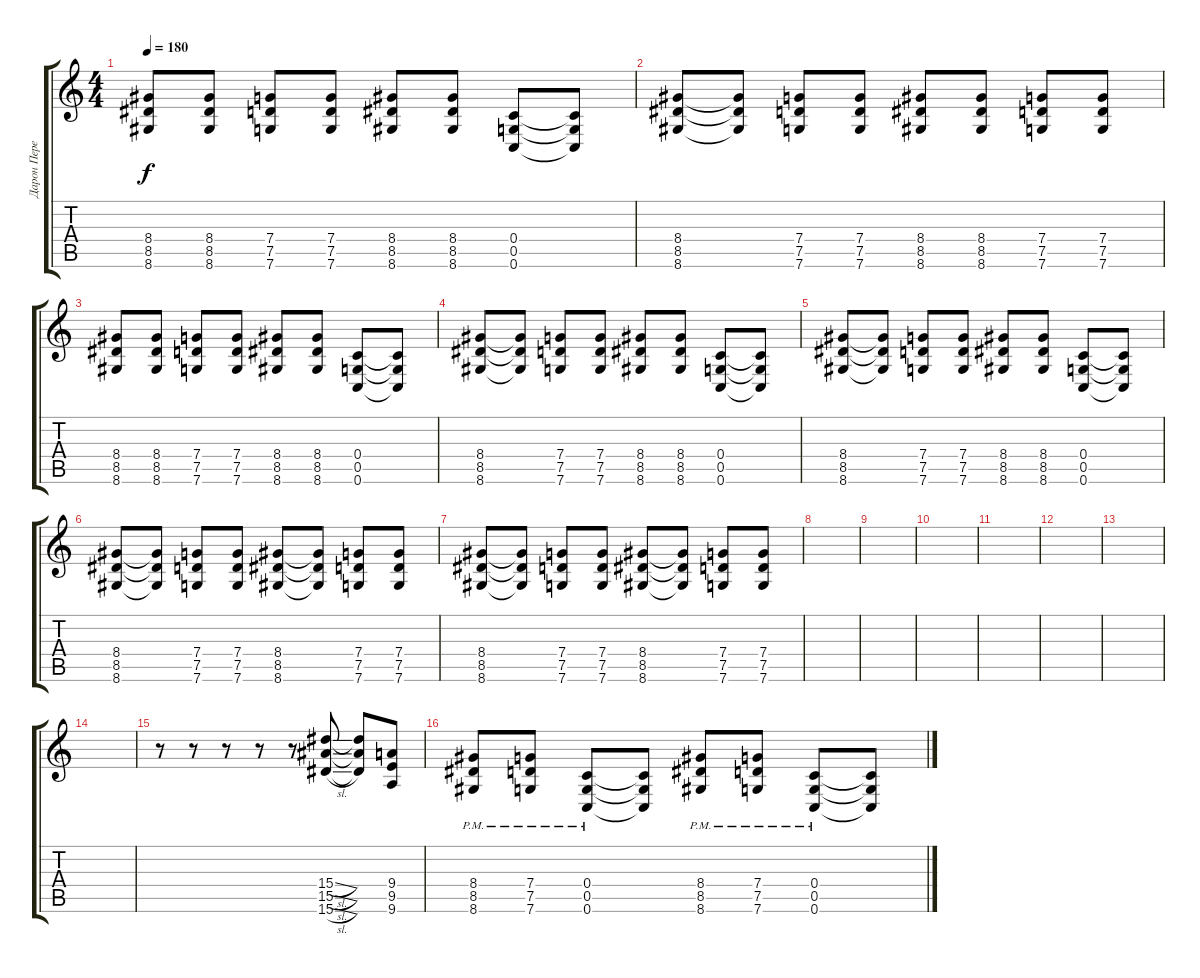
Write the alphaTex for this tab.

\track ("Дарон Перегруз" "Дарон Пере") {instrument distortionguitar}
\staff {score tabs}
\tuning (D4 A3 F3 C3 G2 C2) {hide}
\ts (4 4)
\tempo 180
\clef g2
\ks c
(8.4 8.5 8.6).8{dy f} (8.4 8.5 8.6).8 (7.4 7.5 7.6).8 (7.4 7.5 7.6).8 (8.4 8.5 8.6).8 (8.4 8.5 8.6).8 (0.4 0.5 0.6).8 (0.4{t} 0.5{t} 0.6{t}).8 |
(8.4 8.5 8.6).8 (8.4{t} 8.5{t} 8.6{t}).8 (7.4 7.5 7.6).8 (7.4 7.5 7.6).8 (8.4 8.5 8.6).8 (8.4 8.5 8.6).8 (7.4 7.5 7.6).8 (7.4 7.5 7.6).8 |
(8.4 8.5 8.6).8 (8.4 8.5 8.6).8 (7.4 7.5 7.6).8 (7.4 7.5 7.6).8 (8.4 8.5 8.6).8 (8.4 8.5 8.6).8 (0.4 0.5 0.6).8 (0.4{t} 0.5{t} 0.6{t}).8 |
(8.4 8.5 8.6).8 (8.4{t} 8.5{t} 8.6{t}).8 (7.4 7.5 7.6).8 (7.4 7.5 7.6).8 (8.4 8.5 8.6).8 (8.4 8.5 8.6).8 (0.4 0.5 0.6).8 (0.4{t} 0.5{t} 0.6{t}).8 |
(8.4 8.5 8.6).8 (8.4{t} 8.5{t} 8.6{t}).8 (7.4 7.5 7.6).8 (7.4 7.5 7.6).8 (8.4 8.5 8.6).8 (8.4 8.5 8.6).8 (0.4 0.5 0.6).8 (0.4{t} 0.5{t} 0.6{t}).8 |
(8.4 8.5 8.6).8 (8.4{t} 8.5{t} 8.6{t}).8 (7.4 7.5 7.6).8 (7.4 7.5 7.6).8 (8.4 8.5 8.6).8 (8.4{t} 8.5{t} 8.6{t}).8 (7.4 7.5 7.6).8 (7.4 7.5 7.6).8 |
(8.4 8.5 8.6).8 (8.4{t} 8.5{t} 8.6{t}).8 (7.4 7.5 7.6).8 (7.4 7.5 7.6).8 (8.4 8.5 8.6).8 (8.4{t} 8.5{t} 8.6{t}).8 (7.4 7.5 7.6).8 (7.4 7.5 7.6).8 |
|
|
|
|
|
|
|
r.8 r.8 r.8 r.8 r.8 (15.4{sl} 15.5{sl} 15.6{sl}).8 (15.4{t} 15.5{t} 15.6{t}).8 (9.4 9.5 9.6).8 |
(8.4{pm} 8.5{pm} 8.6{pm}).8 (7.4{pm} 7.5{pm} 7.6{pm}).8 (0.4{pm} 0.5{pm} 0.6{pm}).8 (0.4{t} 0.5{t} 0.6{t}).8 (8.4{pm} 8.5{pm} 8.6{pm}).8 (7.4{pm} 7.5{pm} 7.6{pm}).8 (0.4{pm} 0.5{pm} 0.6{pm}).8 (0.4{t} 0.5{t} 0.6{t}).8
